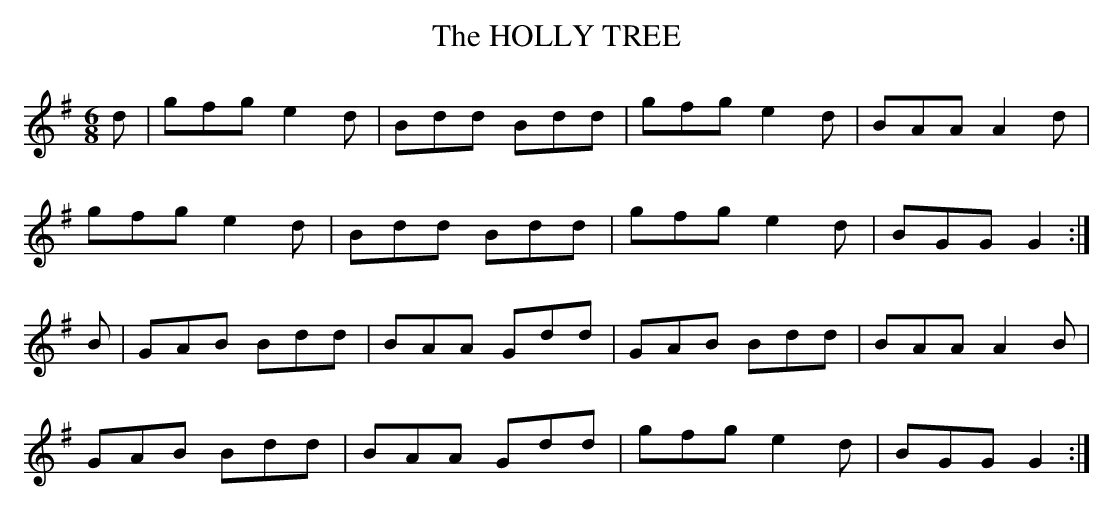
X:1
T:HOLLY TREE, The
M:6/8
L:1/8
K:G
d|gfg e2d|Bdd Bdd|gfg e2d|BAA A2d|
gfg e2d|Bdd Bdd|gfg e2d|BGG G2 :|
B|GAB Bdd|BAA Gdd|GAB Bdd|BAA A2B|
GAB Bdd|BAA Gdd|gfg e2d|BGG G2 :|
